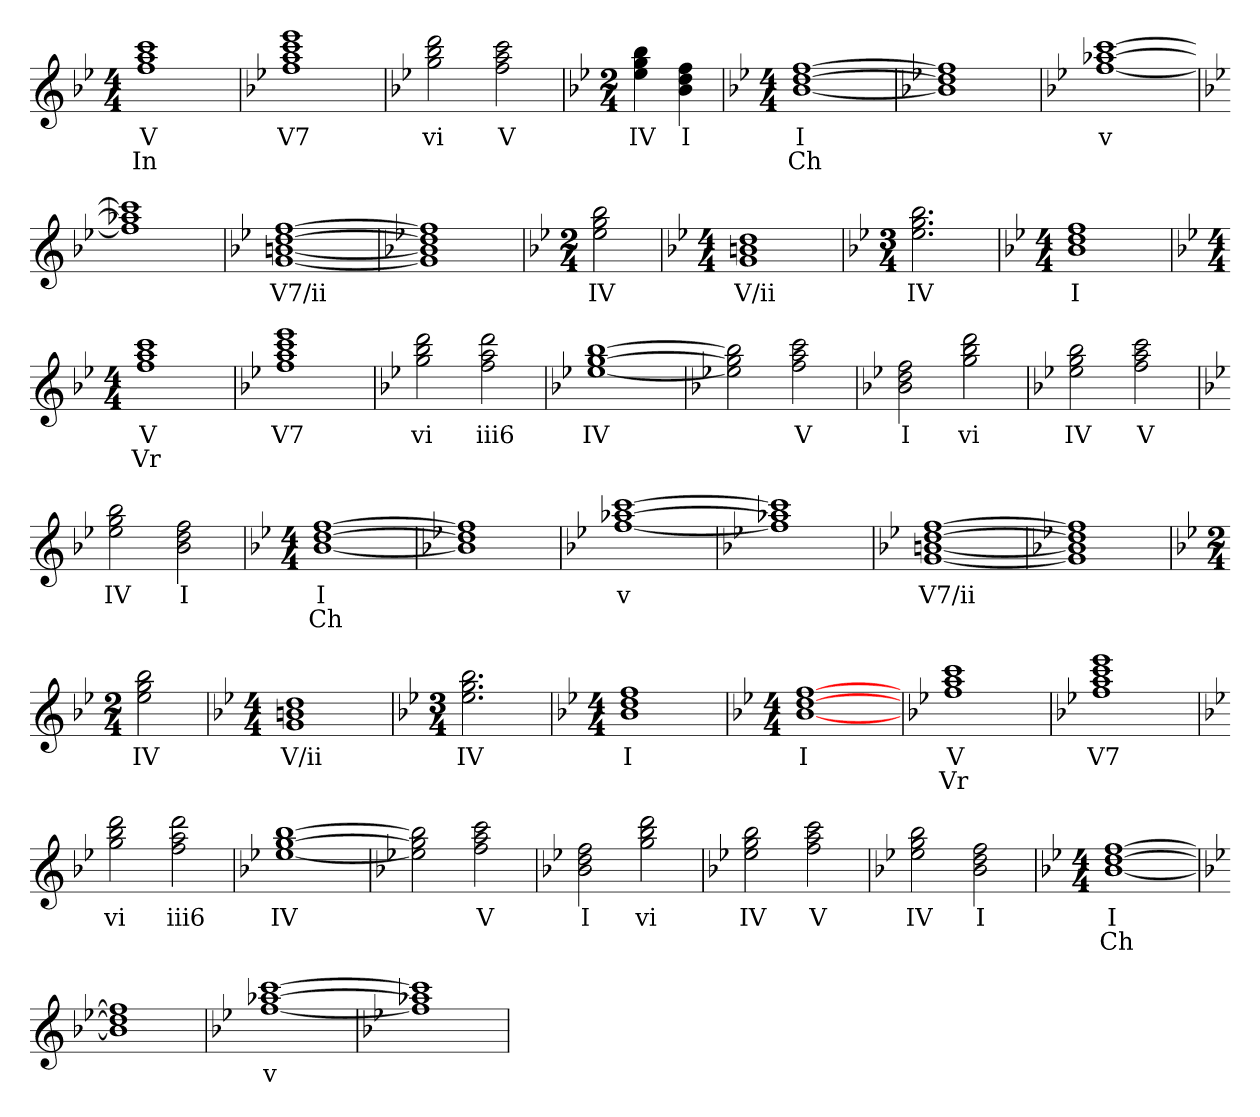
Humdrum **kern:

**kern	**text	**text
*part1	*part1	*part1
*staff1	*staff1	*staff1
*k[b-e-]	*	*
*B-:	*	*
*M4/4	*	*
=	=	=
1ff 1aa 1ccc	V	In
=	=	=
*k[b-e-]	*	*
*B-:	*	*
1ff 1aa 1ccc 1eee-	V7	.
=	=	=
*k[b-e-]	*	*
*B-:	*	*
2gg 2bb- 2ddd	vi	.
2ff 2aa 2ccc	V	.
=	=	=
*k[b-e-]	*	*
*B-:	*	*
*M2/4	*	*
4ee- 4gg 4bb-	IV	.
4b- 4dd 4ff	I	.
=	=	=
*k[b-e-]	*	*
*B-:	*	*
*M4/4	*	*
[1b- [1dd [1ff	I	Ch
=	=	=
*k[b-e-]	*	*
*B-:	*	*
1b-] 1dd] 1ff]	.	.
=	=	=
*k[b-e-]	*	*
*B-:	*	*
[1ff [1aa-X [1ccc	v	.
=	=	=
*k[b-e-]	*	*
*B-:	*	*
1ff] 1aa-X] 1ccc]	.	.
=	=	=
*k[b-e-]	*	*
*B-:	*	*
[1g [1bn [1dd [1ff	V7/ii	.
=	=	=
*k[b-e-]	*	*
*B-:	*	*
1g] 1bn] 1dd] 1ff]	.	.
=	=	=
*k[b-e-]	*	*
*B-:	*	*
*M2/4	*	*
2ee- 2gg 2bb-	IV	.
=	=	=
*k[b-e-]	*	*
*B-:	*	*
*M4/4	*	*
1g 1bn 1dd	V/ii	.
=	=	=
*k[b-e-]	*	*
*B-:	*	*
*M3/4	*	*
2.ee- 2.gg 2.bb-	IV	.
=	=	=
*k[b-e-]	*	*
*B-:	*	*
*M4/4	*	*
1b- 1dd 1ff	I	.
=	=	=
*k[b-e-]	*	*
*B-:	*	*
*M4/4	*	*
1ff 1aa 1ccc	V	Vr
=	=	=
*k[b-e-]	*	*
*B-:	*	*
1ff 1aa 1ccc 1eee-	V7	.
=	=	=
*k[b-e-]	*	*
*B-:	*	*
2gg 2bb- 2ddd	vi	.
2ff 2aa 2ddd	iii6	.
=	=	=
*k[b-e-]	*	*
*B-:	*	*
[1ee- [1gg [1bb-	IV	.
=	=	=
*k[b-e-]	*	*
*B-:	*	*
2ee-] 2gg] 2bb-]	.	.
2ff 2aa 2ccc	V	.
=	=	=
*k[b-e-]	*	*
*B-:	*	*
2b- 2dd 2ff	I	.
2gg 2bb- 2ddd	vi	.
=	=	=
*k[b-e-]	*	*
*B-:	*	*
2ee- 2gg 2bb-	IV	.
2ff 2aa 2ccc	V	.
=	=	=
*k[b-e-]	*	*
*B-:	*	*
2ee- 2gg 2bb-	IV	.
2b- 2dd 2ff	I	.
=	=	=
*k[b-e-]	*	*
*B-:	*	*
*M4/4	*	*
[1b- [1dd [1ff	I	Ch
=	=	=
*k[b-e-]	*	*
*B-:	*	*
1b-] 1dd] 1ff]	.	.
=	=	=
*k[b-e-]	*	*
*B-:	*	*
[1ff [1aa-X [1ccc	v	.
=	=	=
*k[b-e-]	*	*
*B-:	*	*
1ff] 1aa-X] 1ccc]	.	.
=	=	=
*k[b-e-]	*	*
*B-:	*	*
[1g [1bn [1dd [1ff	V7/ii	.
=	=	=
*k[b-e-]	*	*
*B-:	*	*
1g] 1bn] 1dd] 1ff]	.	.
=	=	=
*k[b-e-]	*	*
*B-:	*	*
*M2/4	*	*
2ee- 2gg 2bb-	IV	.
=	=	=
*k[b-e-]	*	*
*B-:	*	*
*M4/4	*	*
1g 1bn 1dd	V/ii	.
=	=	=
*k[b-e-]	*	*
*B-:	*	*
*M3/4	*	*
2.ee- 2.gg 2.bb-	IV	.
=	=	=
*k[b-e-]	*	*
*B-:	*	*
*M4/4	*	*
1b- 1dd 1ff	I	.
=	=	=
*k[b-e-]	*	*
*B-:	*	*
*M4/4	*	*
[1b- [1dd [1ff	I	.
=	=	=
*k[b-e-]	*	*
*B-:	*	*
1ff 1aa 1ccc	V	Vr
=	=	=
*k[b-e-]	*	*
*B-:	*	*
1ff 1aa 1ccc 1eee-	V7	.
=	=	=
*k[b-e-]	*	*
*B-:	*	*
2gg 2bb- 2ddd	vi	.
2ff 2aa 2ddd	iii6	.
=	=	=
*k[b-e-]	*	*
*B-:	*	*
[1ee- [1gg [1bb-	IV	.
=	=	=
*k[b-e-]	*	*
*B-:	*	*
2ee-] 2gg] 2bb-]	.	.
2ff 2aa 2ccc	V	.
=	=	=
*k[b-e-]	*	*
*B-:	*	*
2b- 2dd 2ff	I	.
2gg 2bb- 2ddd	vi	.
=	=	=
*k[b-e-]	*	*
*B-:	*	*
2ee- 2gg 2bb-	IV	.
2ff 2aa 2ccc	V	.
=	=	=
*k[b-e-]	*	*
*B-:	*	*
2ee- 2gg 2bb-	IV	.
2b- 2dd 2ff	I	.
=	=	=
*k[b-e-]	*	*
*B-:	*	*
*M4/4	*	*
[1b- [1dd [1ff	I	Ch
=	=	=
*k[b-e-]	*	*
*B-:	*	*
1b-] 1dd] 1ff]	.	.
=	=	=
*k[b-e-]	*	*
*B-:	*	*
[1ff [1aa-X [1ccc	v	.
=	=	=
*k[b-e-]	*	*
*B-:	*	*
1ff] 1aa-X] 1ccc]	.	.
=	=	=
*-	*-	*-
